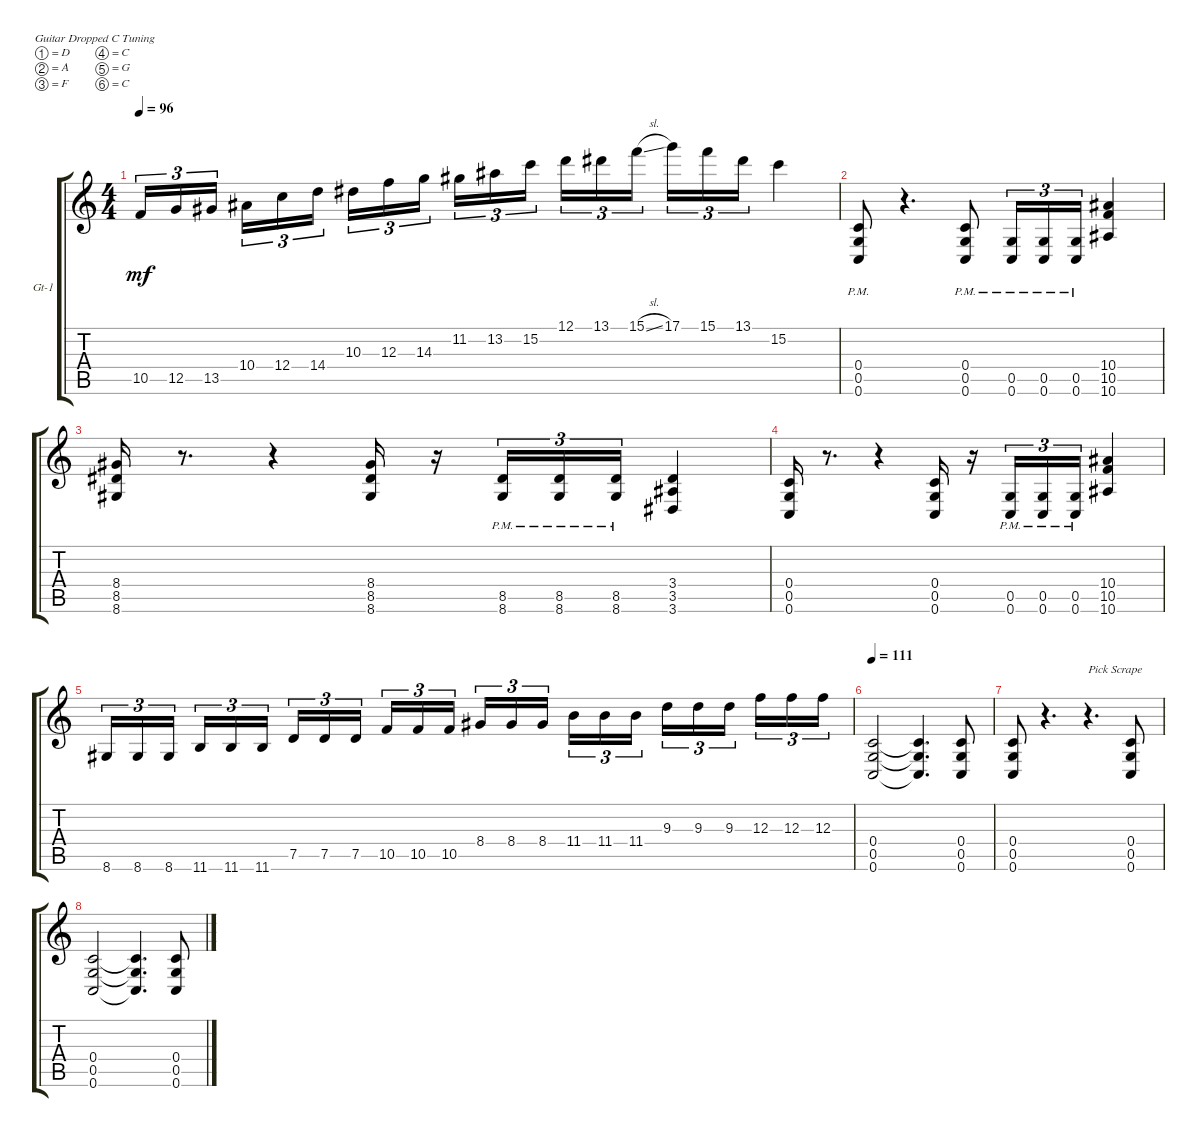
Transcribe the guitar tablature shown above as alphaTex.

\defaultSystemsLayout 4
\bracketExtendMode groupsimilarinstruments
\firstSystemTrackNameOrientation horizontal
\otherSystemsTrackNameOrientation horizontal
\track ("Guitar 1" "Gt-1") {instrument overdrivenguitar}
\staff {score tabs}
\tuning (D4 A3 F3 C3 G2 C2)
\ts (4 4)
\tempo 96
\clef g2
\ks c
10.5.16{tu (3 2) dy mf} 12.5.16{tu (3 2)} 13.5.16{tu (3 2)} 10.4.16{tu (3 2)} 12.4.16{tu (3 2)} 14.4.16{tu (3 2)} 10.3.16{tu (3 2)} 12.3.16{tu (3 2)} 14.3.16{tu (3 2)} 11.2.16{tu (3 2)} 13.2.16{tu (3 2)} 15.2.16{tu (3 2)} 12.1.16{tu (3 2)} 13.1.16{tu (3 2)} 15.1{sl}.16{tu (3 2)} 17.1.16{tu (3 2)} 15.1.16{tu (3 2)} 13.1.16{tu (3 2)} 15.2.4 |
(0.6{pm} 0.5{pm} 0.4{pm}).8 r.4{d} (0.6{pm} 0.5{pm} 0.4{pm}).8 (0.6{pm} 0.5).16{tu (3 2)} (0.6{pm} 0.5).16{tu (3 2)} (0.6{pm} 0.5).16{tu (3 2)} (10.6 10.5 10.4).4 |
(8.6 8.5 8.4).16 r.8{d} r.4 (8.6 8.5 8.4).16 r.16 (8.6{pm} 8.5).16{tu (3 2)} (8.6{pm} 8.5).16{tu (3 2)} (8.6{pm} 8.5).16{tu (3 2)} (3.6 3.5 3.4).4 |
(0.6 0.5 0.4).16 r.8{d} r.4 (0.6 0.5 0.4).16 r.16 (0.6{pm} 0.5).16{tu (3 2)} (0.6{pm} 0.5).16{tu (3 2)} (0.6{pm} 0.5).16{tu (3 2)} (10.6 10.5 10.4).4 |
8.6.16{tu (3 2)} 8.6.16{tu (3 2)} 8.6.16{tu (3 2)} 11.6.16{tu (3 2)} 11.6.16{tu (3 2)} 11.6.16{tu (3 2)} 7.5.16{tu (3 2)} 7.5.16{tu (3 2)} 7.5.16{tu (3 2)} 10.5.16{tu (3 2)} 10.5.16{tu (3 2)} 10.5.16{tu (3 2)} 8.4.16{tu (3 2)} 8.4.16{tu (3 2)} 8.4.16{tu (3 2)} 11.4.16{tu (3 2)} 11.4.16{tu (3 2)} 11.4.16{tu (3 2)} 9.3.16{tu (3 2)} 9.3.16{tu (3 2)} 9.3.16{tu (3 2)} 12.3.16{tu (3 2)} 12.3.16{tu (3 2)} 12.3.16{tu (3 2)} |
\tempo 111
(0.6 0.5 0.4).2 (0.6{t} 0.5{t} 0.4{t}).4{d} (0.6 0.5 0.4).8 |
(0.6 0.5 0.4).8 r.4{d} r.4{d txt "Pick Scrape"} (0.6 0.5 0.4).8 |
(0.6 0.5 0.4).2 (0.4{t} 0.5{t} 0.6{t}).4{d} (0.5 0.4 0.6).8
